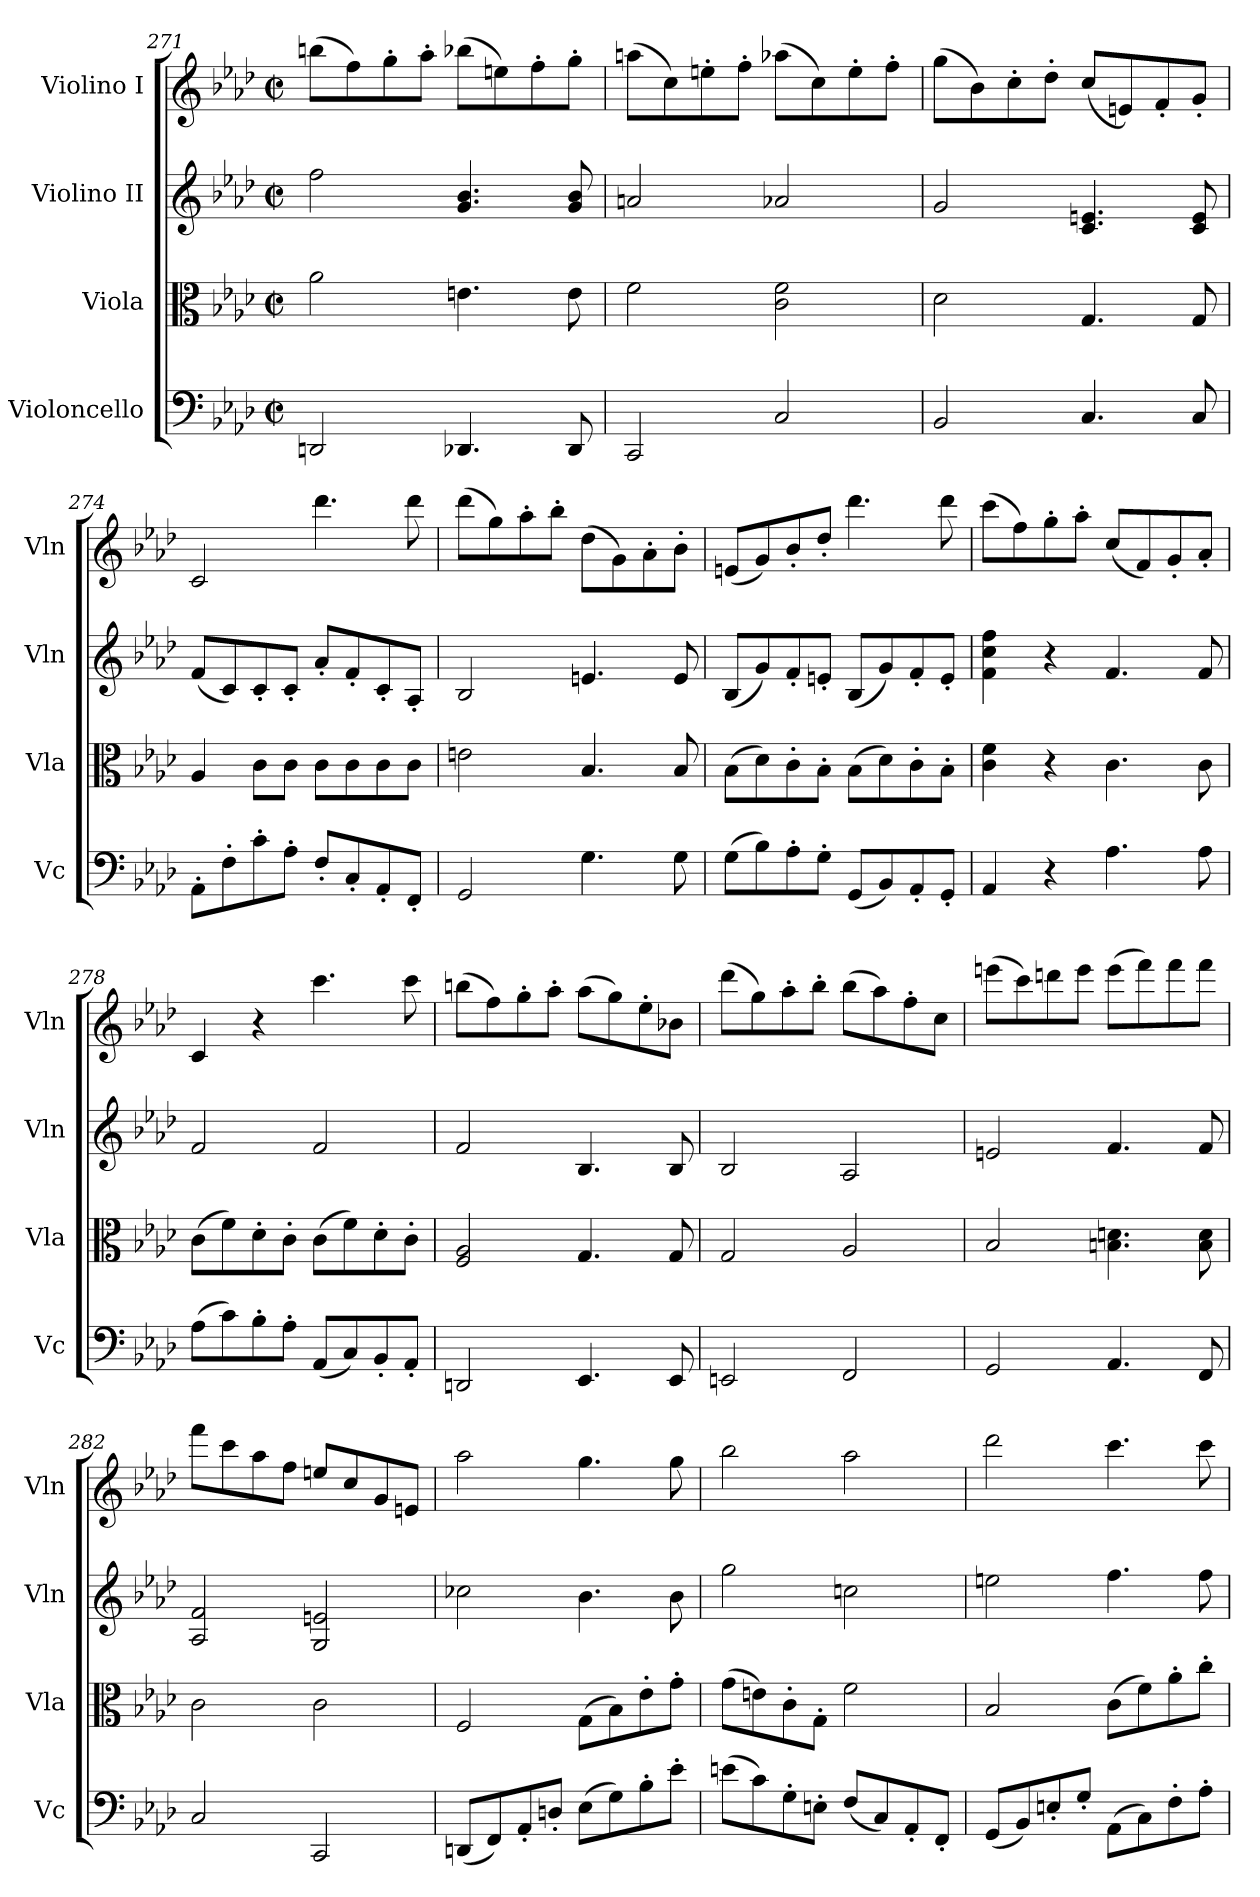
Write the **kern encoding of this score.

**kern	**kern	**kern	**kern
*part4	*part3	*part2	*part1
*staff4	*staff3	*staff2	*staff1
*I"Violoncello	*I"Viola	*I"Violino II	*I"Violino I
*I'Vc	*I'Vla	*I'Vln	*I'Vln
*clefF4	*clefC3	*clefG2	*clefG2
*k[b-e-a-d-]	*k[b-e-a-d-]	*k[b-e-a-d-]	*k[b-e-a-d-]
*M2/2	*M2/2	*M2/2	*M2/2
*met(c|)	*met(c|)	*met(c|)	*met(c|)
=271	=271	=271	=271
2DDn/	2a-\	2ff\	(8bbn\L
.	.	.	8ff\)
.	.	.	8gg'\
.	.	.	8aa-'\J
4.DD-X/	4.en\	4.g/ 4.b-/	(8bb-X\L
.	.	.	8een\)
.	.	.	8ff'\
8DD-/	8e\	8g/ 8b-/	8gg'\J
=272	=272	=272	=272
2CC/	2f\	2an/	(8aan\L
.	.	.	8cc\)
.	.	.	8een'\
.	.	.	8ff'\J
2C/	2c\ 2f\	2a-X/	(8aa-X\L
.	.	.	8cc\)
.	.	.	8ee'\
.	.	.	8ff'\J
=273	=273	=273	=273
2BB-/	2d-\	2g/	(8gg\L
.	.	.	8b-\)
.	.	.	8cc'\
.	.	.	8dd-'\J
4.C/	4.G/	4.c/ 4.en/	(8cc/L
.	.	.	8en/)
.	.	.	8f'/
8C/	8G/	8c/ 8e/	8g'/J
!!LO:LB:g=z
=274	=274	=274	=274
8AA-'\L	4A-/	(8f/L	2c/
8F'\	.	8c/)	.
8c'\	8c\L	8c'/	.
8A-'\J	8c\J	8c'/J	.
8F'/L	8c\L	8a-'/L	4.ddd-\
8C'/	8c\	8f'/	.
8AA-'/	8c\	8c'/	.
8FF'/J	8c\J	8A-'/J	8ddd-\
=275	=275	=275	=275
2GG/	2en\	2B-/	(8ddd-\L
.	.	.	8gg\)
.	.	.	8aa-'\
.	.	.	8bb-'\J
4.G\	4.B-/	4.en/	(8dd-\L
.	.	.	8g\)
.	.	.	8a-'\
8G\	8B-/	8e/	8b-'\J
=276	=276	=276	=276
(8G\L	(8B-\L	(8B-/L	(8en/L
8B-\)	8d-\)	8g/)	8g/)
8A-'\	8c'\	8f'/	8b-'/
8G'\J	8B-'\J	8en'/J	8dd-'/J
(8GG/L	(8B-\L	(8B-/L	4.ddd-\
8BB-/)	8d-\)	8g/)	.
8AA-'/	8c'\	8f'/	.
8GG'/J	8B-'\J	8e'/J	8ddd-\
=277	=277	=277	=277
4AA-/	4c\ 4f\	4f\ 4cc\ 4ff\	(8ccc\L
.	.	.	8ff\)
4r	4r	4r	8gg'\
.	.	.	8aa-'\J
4.A-\	4.c\	4.f/	(8cc/L
.	.	.	8f/)
.	.	.	8g'/
8A-\	8c\	8f/	8a-'/J
=278	=278	=278	=278
(8A-\L	(8c\L	2f/	4c/
8c\)	8f\)	.	.
8B-'\	8d-'\	.	4r
8A-'\J	8c'\J	.	.
(8AA-/L	(8c\L	2f/	4.ccc\
8C/)	8f\)	.	.
8BB-'/	8d-'\	.	.
8AA-'/J	8c'\J	.	8ccc\
=279	=279	=279	=279
2DDn/	2F/ 2A-/	2f/	(8bbn\L
.	.	.	8ff\)
.	.	.	8gg'\
.	.	.	8aa-'\J
4.EE-/	4.G/	4.B-/	(8aa-\L
.	.	.	8gg\)
.	.	.	8ee-'\
8EE-/	8G/	8B-/	8b-X\J
=280	=280	=280	=280
2EEn/	2G/	2B-/	(8ddd-\L
.	.	.	8gg\)
.	.	.	8aa-'\
.	.	.	8bb-'\J
2FF/	2A-/	2A-/	(8bb-\L
.	.	.	8aa-\)
.	.	.	8ff'\
.	.	.	8cc\J
!!LO:LB:g=z
=281	=281	=281	=281
2GG/	2B-/	2en/	(8eeen\L
.	.	.	8ccc\)
.	.	.	8dddn\
.	.	.	8eee\J
4.AA-/	4.Bn\ 4.dn\	4.f/	(8eee\L
.	.	.	8fff\)
.	.	.	8fff\
8FF/	8B\ 8d\	8f/	8fff\J
=282	=282	=282	=282
2C/	2c\	2A-/ 2f/	8fff\L
.	.	.	8ccc\
.	.	.	8aa-\
.	.	.	8ff\J
2CC/	2c\	2G/ 2en/	8een/L
.	.	.	8cc/
.	.	.	8g/
.	.	.	8en/J
=283	=283	=283	=283
(8DDn/L	2F/	2cc-X\	2aa-\
8FF/)	.	.	.
8AA-'/	.	.	.
8Dn'/J	.	.	.
(8E-\L	(8G\L	4.b-\	4.gg\
8G\)	8B-\)	.	.
8B-'\	8e-'\	.	.
8e-'\J	8g'\J	8b-\	8gg\
=284	=284	=284	=284
(8en\L	(8g\L	2gg\	2bb-\
8c\)	8en\)	.	.
8G'\	8c'\	.	.
8En'\J	8G'\J	.	.
(8F/L	2f\	2ccn\	2aa-\
8C/)	.	.	.
8AA-'/	.	.	.
8FF'/J	.	.	.
=285	=285	=285	=285
(8GG/L	2B-/	2een\	2ddd-\
8BB-/)	.	.	.
8En'/	.	.	.
8G'/J	.	.	.
(8AA-\L	(8c\L	4.ff\	4.ccc\
8C\)	8f\)	.	.
8F'\	8a-'\	.	.
8A-'\J	8cc'\J	8ff\	8ccc\
=	=	=	=
*-	*-	*-	*-
